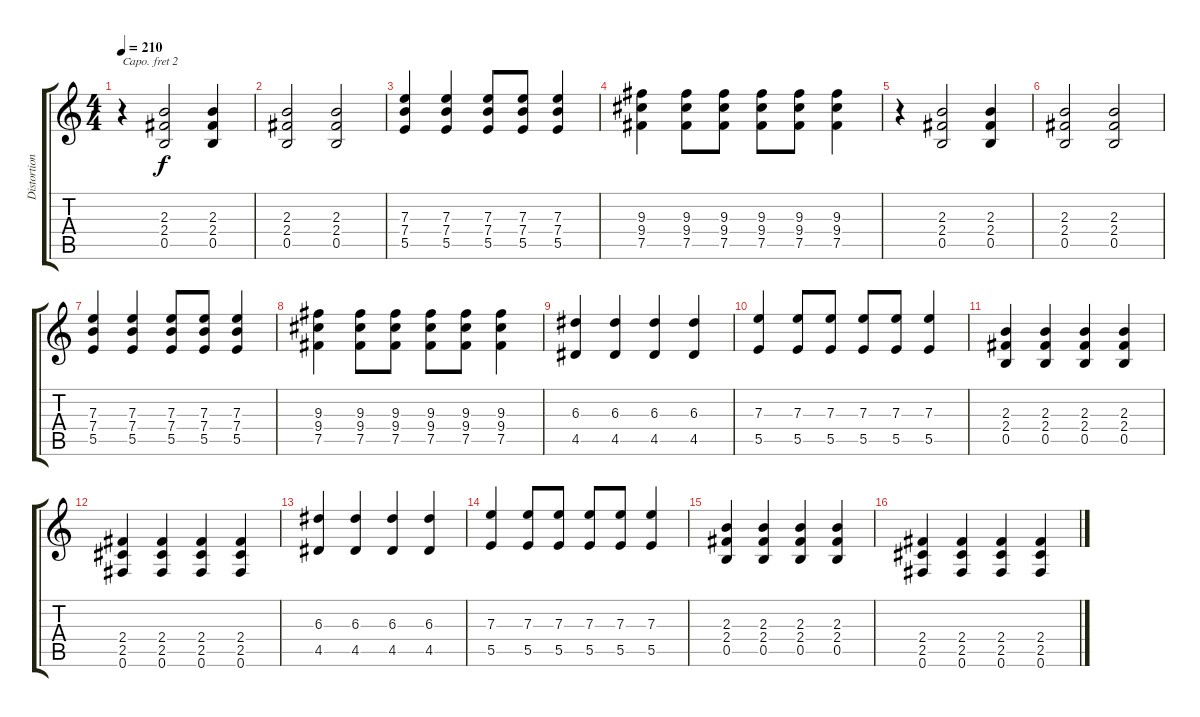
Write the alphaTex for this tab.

\track ("Distortion - Tom Delonge" "Distortion") {instrument distortionguitar}
\staff {score tabs}
\capo 2
\tuning (E4 B3 G3 D3 A2 E2) {hide}
\ts (4 4)
\tempo 210
\clef g2
\ks c
r.4{dy f} (2.3 2.4 0.5).2 (2.3 2.4 0.5).4 |
(2.3 2.4 0.5).2 (2.3 2.4 0.5).2 |
(7.3 7.4 5.5).4 (7.3 7.4 5.5).4 (7.3 7.4 5.5).8 (7.3 7.4 5.5).8 (7.3 7.4 5.5).4 |
(9.3 9.4 7.5).4 (9.3 9.4 7.5).8 (9.3 9.4 7.5).8 (9.3 9.4 7.5).8 (9.3 9.4 7.5).8 (9.3 9.4 7.5).4 |
r.4 (2.3 2.4 0.5).2 (2.3 2.4 0.5).4 |
(2.3 2.4 0.5).2 (2.3 2.4 0.5).2 |
(7.3 7.4 5.5).4 (7.3 7.4 5.5).4 (7.3 7.4 5.5).8 (7.3 7.4 5.5).8 (7.3 7.4 5.5).4 |
(9.3 9.4 7.5).4 (9.3 9.4 7.5).8 (9.3 9.4 7.5).8 (9.3 9.4 7.5).8 (9.3 9.4 7.5).8 (9.3 9.4 7.5).4 |
(6.3 4.5).4 (6.3 4.5).4 (6.3 4.5).4 (6.3 4.5).4 |
(7.3 5.5).4 (7.3 5.5).8 (7.3 5.5).8 (7.3 5.5).8 (7.3 5.5).8 (7.3 5.5).4 |
(2.3 2.4 0.5).4 (2.3 2.4 0.5).4 (2.3 2.4 0.5).4 (2.3 2.4 0.5).4 |
(2.4 2.5 0.6).4 (2.4 2.5 0.6).4 (2.4 2.5 0.6).4 (2.4 2.5 0.6).4 |
(6.3 4.5).4 (6.3 4.5).4 (6.3 4.5).4 (6.3 4.5).4 |
(7.3 5.5).4 (7.3 5.5).8 (7.3 5.5).8 (7.3 5.5).8 (7.3 5.5).8 (7.3 5.5).4 |
(2.3 2.4 0.5).4 (2.3 2.4 0.5).4 (2.3 2.4 0.5).4 (2.3 2.4 0.5).4 |
(2.4 2.5 0.6).4 (2.4 2.5 0.6).4 (2.4 2.5 0.6).4 (2.4 2.5 0.6).4
